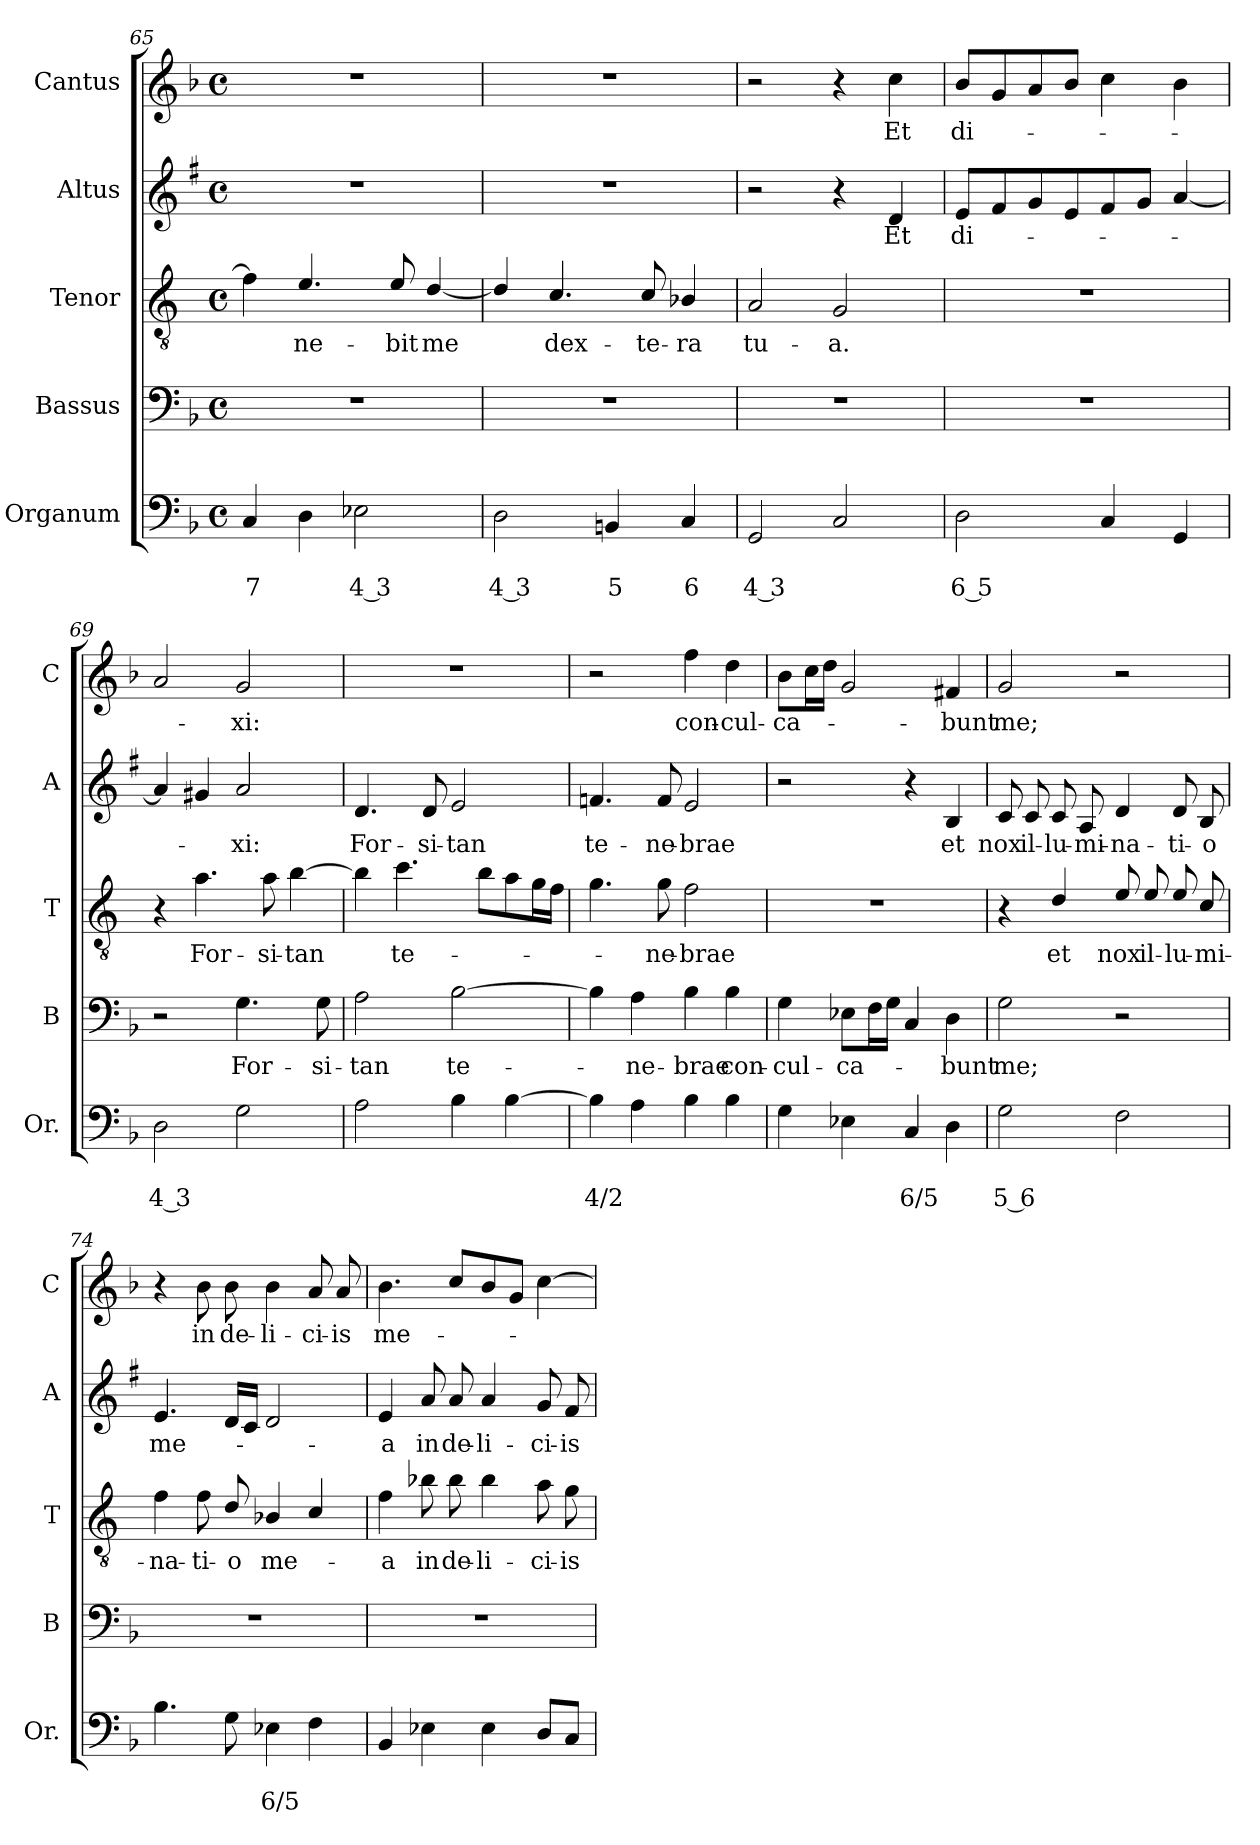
**kern	**text	**text	**kern	**text	**kern	**text	**kern	**text	**kern	**text
*part5	*part5	*part5	*part4	*part4	*part3	*part3	*part2	*part2	*part1	*part1
*staff5	*staff5	*staff5	*staff4	*staff4	*staff3	*staff3	*staff2	*staff2	*staff1	*staff1
*I"Organum	*	*	*I"Bassus	*	*I"Tenor	*	*I"Altus	*	*I"Cantus	*
*I'Or.	*	*	*I'B	*	*I'T	*	*I'A	*	*I'C	*
*clefF4	*	*	*clefF4	*	*clefGv2	*	*clefG2	*	*clefG2	*
*	*	*	*	*	*ITrd4c7	*	*ITrd1c2	*	*	*
*k[b-]	*	*	*k[b-]	*	*k[b-]	*	*k[b-]	*	*k[b-]	*
*F:	*	*	*F:	*	*F:	*	*F:	*	*F:	*
*M4/4	*	*	*M4/4	*	*M4/4	*	*M4/4	*	*M4/4	*
*met(c)	*	*	*met(c)	*	*met(c)	*	*met(c)	*	*met(c)	*
=65	=65	=65	=65	=65	=65	=65	=65	=65	=65	=65
!	!	!LO:LY:b	!	!	!	!	!	!	!	!
4C/	.	7	1r	.	4B-\]	.	1r	.	1r	.
!	!	!	!	!	!	!LO:LY:b	!	!	!	!
4D\	.	.	.	.	4.A/	-ne-	.	.	.	.
!	!	!LO:LY:b	!	!	!	!	!	!	!	!
2E-X\	.	4 3	.	.	.	.	.	.	.	.
!	!	!	!	!	!	!LO:LY:b	!	!	!	!
.	.	.	.	.	8A/	-bit	.	.	.	.
!	!	!	!	!	!	!LO:LY:b	!	!	!	!
.	.	.	.	.	[4G/	me	.	.	.	.
=66	=66	=66	=66	=66	=66	=66	=66	=66	=66	=66
!	!	!LO:LY:b	!	!	!	!	!	!	!	!
2D\	.	4 3	1r	.	4G/]	.	1r	.	1r	.
!	!	!	!	!	!	!LO:LY:b	!	!	!	!
.	.	.	.	.	4.F/	dex-	.	.	.	.
!	!	!LO:LY:b	!	!	!	!	!	!	!	!
4BBn/	.	5	.	.	.	.	.	.	.	.
!	!	!	!	!	!	!LO:LY:b	!	!	!	!
.	.	.	.	.	8F/	-te-	.	.	.	.
!	!	!LO:LY:b	!	!	!	!LO:LY:b	!	!	!	!
4C/	.	6	.	.	4E-X/	-ra	.	.	.	.
=67	=67	=67	=67	=67	=67	=67	=67	=67	=67	=67
!	!	!LO:LY:b	!	!	!	!LO:LY:b	!	!	!	!
2GG/	.	4 3	1r	.	2D/	tu-	2r	.	2r	.
!	!	!	!	!	!	!LO:LY:b	!	!	!	!
2C/	.	.	.	.	2C/	-a.	4r	.	4r	.
!	!	!	!	!	!	!	!	!LO:LY:b	!	!LO:LY:b
.	.	.	.	.	.	.	4c/	Et	4cc\	Et
!!LO:LB:g=z
=68	=68	=68	=68	=68	=68	=68	=68	=68	=68	=68
!	!	!LO:LY:b	!	!	!	!	!	!LO:LY:b	!	!LO:LY:b
2D\	.	6 5	1r	.	1r	.	8d/L	di-	8b-/L	di-
.	.	.	.	.	.	.	8e/	.	8g/	.
.	.	.	.	.	.	.	8f/	.	8a/	.
.	.	.	.	.	.	.	8d/	.	8b-/J	.
4C/	.	.	.	.	.	.	8e/	.	4cc\	.
.	.	.	.	.	.	.	8f/J	.	.	.
4GG/	.	.	.	.	.	.	[4g/	.	4b-\	.
=69	=69	=69	=69	=69	=69	=69	=69	=69	=69	=69
!	!	!LO:LY:b	!	!	!	!	!	!	!	!
2D\	.	4 3	2r	.	4r	.	4g/]	.	2a/	.
!	!	!	!	!	!	!LO:LY:b	!	!	!	!
.	.	.	.	.	4.d\	For-	4f#X/	.	.	.
!	!	!	!	!LO:LY:b	!	!	!	!LO:LY:b	!	!LO:LY:b
2G\	.	.	4.G\	For-	.	.	2g/	-xi:	2g/	-xi:
!	!	!	!	!	!	!LO:LY:b	!	!	!	!
.	.	.	.	.	8d\	-si-	.	.	.	.
!	!	!	!	!	!	!LO:LY:b	!	!	!	!
.	.	.	.	.	[4e\	-tan	.	.	.	.
!	!	!	!	!LO:LY:b	!	!	!	!	!	!
.	.	.	8G\	-si-	.	.	.	.	.	.
=70	=70	=70	=70	=70	=70	=70	=70	=70	=70	=70
!	!	!	!	!LO:LY:b	!	!	!	!LO:LY:b	!	!
2A\	.	.	2A\	-tan	4e\]	.	4.c/	For-	1r	.
!	!	!	!	!	!	!LO:LY:b	!	!	!	!
.	.	.	.	.	4.f\	te-	.	.	.	.
!	!	!	!	!	!	!	!	!LO:LY:b	!	!
.	.	.	.	.	.	.	8c/	-si-	.	.
!	!	!	!	!LO:LY:b	!	!	!	!LO:LY:b	!	!
4B-\	.	.	[2B-\	te-	.	.	2d/	-tan	.	.
.	.	.	.	.	8e\L	.	.	.	.	.
[4B-\	.	.	.	.	8d\	.	.	.	.	.
.	.	.	.	.	16c\L	.	.	.	.	.
.	.	.	.	.	16B-\JJ	.	.	.	.	.
=71	=71	=71	=71	=71	=71	=71	=71	=71	=71	=71
!	!	!LO:LY:b	!	!	!	!	!	!LO:LY:b	!	!
4B-\]	.	4/2	4B-\]	.	4.c\	.	4.e-X/	te-	2r	.
!	!	!	!	!LO:LY:b	!	!	!	!	!	!
4A\	.	.	4A\	-ne-	.	.	.	.	.	.
!	!	!	!	!	!	!LO:LY:b	!	!LO:LY:b	!	!
.	.	.	.	.	8c\	-ne-	8e-/	-ne-	.	.
!	!	!	!	!LO:LY:b	!	!LO:LY:b	!	!LO:LY:b	!	!LO:LY:b
4B-\	.	.	4B-\	-brae	2B-\	-brae	2d/	-brae	4ff\	con-
!	!	!	!	!LO:LY:b	!	!	!	!	!	!LO:LY:b
4B-\	.	.	4B-\	con-	.	.	.	.	4dd\	-cul-
=72	=72	=72	=72	=72	=72	=72	=72	=72	=72	=72
!	!	!	!	!LO:LY:b	!	!	!	!	!	!LO:LY:b
4G\	.	.	4G\	-cul-	1r	.	2r	.	8b-\L	-ca-
.	.	.	.	.	.	.	.	.	16cc\L	.
.	.	.	.	.	.	.	.	.	16dd\JJ	.
!	!	!	!	!LO:LY:b	!	!	!	!	!	!
4E-X\	.	.	8E-X\L	-ca-	.	.	.	.	2g/	.
.	.	.	16F\L	.	.	.	.	.	.	.
.	.	.	16G\JJ	.	.	.	.	.	.	.
!	!	!LO:LY:b	!	!	!	!	!	!	!	!
4C/	.	6/5	4C/	.	.	.	4r	.	.	.
!	!	!	!	!LO:LY:b	!	!	!	!LO:LY:b	!	!LO:LY:b
4D\	.	.	4D\	-bunt	.	.	4A/	et	4f#X/	-bunt
=73	=73	=73	=73	=73	=73	=73	=73	=73	=73	=73
!	!	!LO:LY:b	!	!LO:LY:b	!	!	!	!LO:LY:b	!	!LO:LY:b
2G\	.	5 6	2G\	me;	4r	.	8B-/	nox	2g/	me;
!	!	!	!	!	!	!	!	!LO:LY:b	!	!
.	.	.	.	.	.	.	8B-/	il-	.	.
!	!	!	!	!	!	!LO:LY:b	!	!LO:LY:b	!	!
.	.	.	.	.	4G/	et	8B-/	-lu-	.	.
!	!	!	!	!	!	!	!	!LO:LY:b	!	!
.	.	.	.	.	.	.	8G/	-mi-	.	.
!	!	!	!	!	!	!LO:LY:b	!	!LO:LY:b	!	!
2F\	.	.	2r	.	8A/	nox	4c/	-na-	2r	.
!	!	!	!	!	!	!LO:LY:b	!	!	!	!
.	.	.	.	.	8A/	il-	.	.	.	.
!	!	!	!	!	!	!LO:LY:b	!	!LO:LY:b	!	!
.	.	.	.	.	8A/	-lu-	8c/	-ti-	.	.
!	!	!	!	!	!	!LO:LY:b	!	!LO:LY:b	!	!
.	.	.	.	.	8F/	-mi-	8A/	-o	.	.
!!LO:LB:g=z
=74	=74	=74	=74	=74	=74	=74	=74	=74	=74	=74
!	!	!	!	!	!	!LO:LY:b	!	!LO:LY:b	!	!
4.B-\	.	.	1r	.	4B-\	-na-	4.d/	me-	4r	.
!	!	!	!	!	!	!LO:LY:b	!	!	!	!LO:LY:b
.	.	.	.	.	8B-\	-ti-	.	.	8b-\	in
!	!	!	!	!	!	!LO:LY:b	!	!	!	!LO:LY:b
8G\	.	.	.	.	8G/	-o	16c/LL	.	8b-\	de-
.	.	.	.	.	.	.	16B-/JJ	.	.	.
!	!	!LO:LY:b	!	!	!	!LO:LY:b	!	!	!	!LO:LY:b
4E-X\	.	6/5	.	.	4E-X/	me-	2c/	.	4b-\	-li-
!	!	!	!	!	!	!	!	!	!	!LO:LY:b
4F\	.	.	.	.	4F/	.	.	.	8a/	-ci-
!	!	!	!	!	!	!	!	!	!	!LO:LY:b
.	.	.	.	.	.	.	.	.	8a/	-is
=75	=75	=75	=75	=75	=75	=75	=75	=75	=75	=75
!	!	!	!	!	!	!LO:LY:b	!	!LO:LY:b	!	!LO:LY:b
4BB-/	.	.	1r	.	4B-\	-a	4d/	-a	4.b-\	me-
!	!	!	!	!	!	!LO:LY:b	!	!LO:LY:b	!	!
4E-X\	.	.	.	.	8e-X\	in	8g/	in	.	.
!	!	!	!	!	!	!LO:LY:b	!	!LO:LY:b	!	!
.	.	.	.	.	8e-\	de-	8g/	de-	8cc/L	.
!	!	!	!	!	!	!LO:LY:b	!	!LO:LY:b	!	!
4E-\	.	.	.	.	4e-\	-li-	4g/	-li-	8b-/	.
.	.	.	.	.	.	.	.	.	8g/J	.
!	!	!	!	!	!	!LO:LY:b	!	!LO:LY:b	!	!
8D/L	.	.	.	.	8d\	-ci-	8f/	-ci-	[4cc\	.
!	!	!	!	!	!	!LO:LY:b	!	!LO:LY:b	!	!
8C/J	.	.	.	.	8c\	-is	8e/	-is	.	.
=	=	=	=	=	=	=	=	=	=	=
*-	*-	*-	*-	*-	*-	*-	*-	*-	*-	*-
